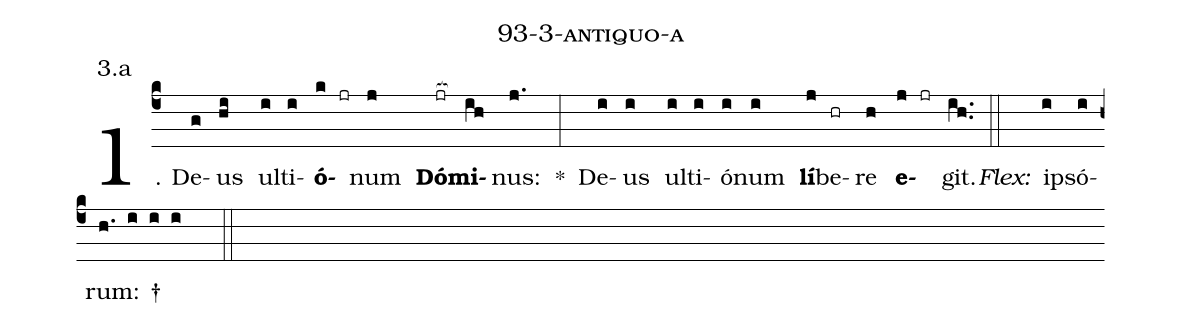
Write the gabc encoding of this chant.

name: 93-3-antiquo-a;
annotation: 3.a;
%%
(c4)1. De(g)us(hi) ul(i)ti(i)<b>ó</b>(k jr)num(j) <b>Dó</b>(jr[ocb:1{])<b>mi</b>(ih[ocb:0}])nus:(j.) *(:) De(i)us(i) ul(i)ti(i)ó(i)num(i) <b>lí</b>(j)be(hr)re(h) <b>e</b>(j jr)git.(ih..) (::)
<i>Flex:</i>()  ip(i)só(i)rum: †(h. i i i  ::)
